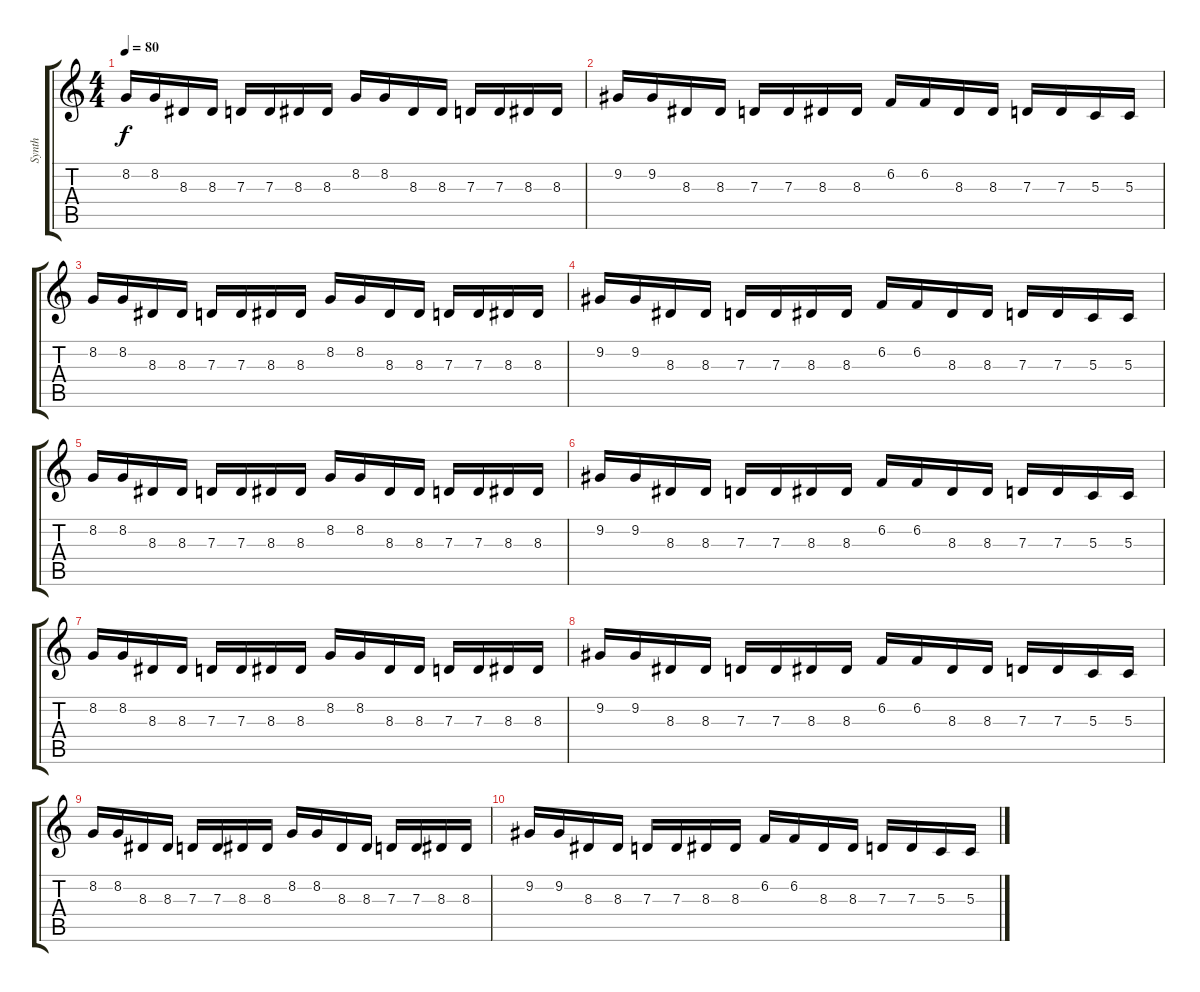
\track ("Synth" "Synth") {instrument pad1newage}
\staff {score tabs}
\tuning (E4 B3 G3 D3 A2 E2) {hide}
\ts (4 4)
\tempo 80
\clef g2
\ks c
8.2.16{dy f} 8.2.16 8.3.16 8.3.16 7.3.16 7.3.16 8.3.16 8.3.16 8.2.16 8.2.16 8.3.16 8.3.16 7.3.16 7.3.16 8.3.16 8.3.16 |
9.2.16 9.2.16 8.3.16 8.3.16 7.3.16 7.3.16 8.3.16 8.3.16 6.2.16 6.2.16 8.3.16 8.3.16 7.3.16 7.3.16 5.3.16 5.3.16 |
8.2.16 8.2.16 8.3.16 8.3.16 7.3.16 7.3.16 8.3.16 8.3.16 8.2.16 8.2.16 8.3.16 8.3.16 7.3.16 7.3.16 8.3.16 8.3.16 |
9.2.16 9.2.16 8.3.16 8.3.16 7.3.16 7.3.16 8.3.16 8.3.16 6.2.16 6.2.16 8.3.16 8.3.16 7.3.16 7.3.16 5.3.16 5.3.16 |
8.2.16 8.2.16 8.3.16 8.3.16 7.3.16 7.3.16 8.3.16 8.3.16 8.2.16 8.2.16 8.3.16 8.3.16 7.3.16 7.3.16 8.3.16 8.3.16 |
9.2.16{volume 7} 9.2.16 8.3.16 8.3.16 7.3.16 7.3.16 8.3.16 8.3.16 6.2.16{volume 5} 6.2.16 8.3.16 8.3.16 7.3.16 7.3.16 5.3.16 5.3.16{volume 5} |
8.2.16 8.2.16 8.3.16 8.3.16 7.3.16{volume 4} 7.3.16 8.3.16 8.3.16 8.2.16 8.2.16 8.3.16 8.3.16 7.3.16 7.3.16 8.3.16 8.3.16 |
9.2.16 9.2.16 8.3.16 8.3.16 7.3.16 7.3.16 8.3.16 8.3.16 6.2.16 6.2.16 8.3.16 8.3.16 7.3.16 7.3.16 5.3.16 5.3.16 |
8.2.16 8.2.16 8.3.16 8.3.16 7.3.16 7.3.16 8.3.16 8.3.16 8.2.16 8.2.16 8.3.16 8.3.16 7.3.16 7.3.16 8.3.16 8.3.16 |
9.2.16 9.2.16 8.3.16 8.3.16 7.3.16 7.3.16 8.3.16 8.3.16 6.2.16 6.2.16 8.3.16 8.3.16 7.3.16 7.3.16 5.3.16 5.3.16
